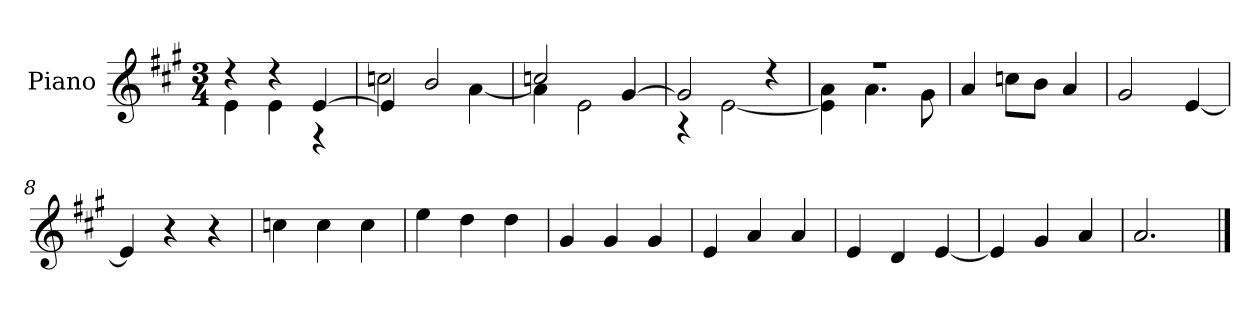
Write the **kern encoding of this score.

**kern
*part1
*staff1
*I"Piano
*I'P-no
*clefG2
*k[f#c#g#]
*M3/4
*MM179
=1
*^
4r	4e\
4r	4e\
[4e/	4r
=2	=2
4e/]	2ccn\
2b/	.
.	[4a\
=3	=3
2ccn/	4a\]
.	2e\
[4g#/	.
=4	=4
2g#/]	4r
.	[2e\
4r	.
=5	=5
2.r	4e\] 4a\
.	4.a\
.	8g#\
*v	*v
=6
4a/
8ccn\L
8b\J
4a/
=7
2g#/
[4e/
=8
4e/]
4r
4r
=9
4ccn\
4cc\
4cc\
=10
4ee\
4dd\
4dd\
!!LO:LB:g=z
=11
4g#/
4g#/
4g#/
=12
4e/
4a/
4a/
=13
4e/
4d/
[4e/
=14
4e/]
4g#/
4a/
=15
2.a/
==
*-
